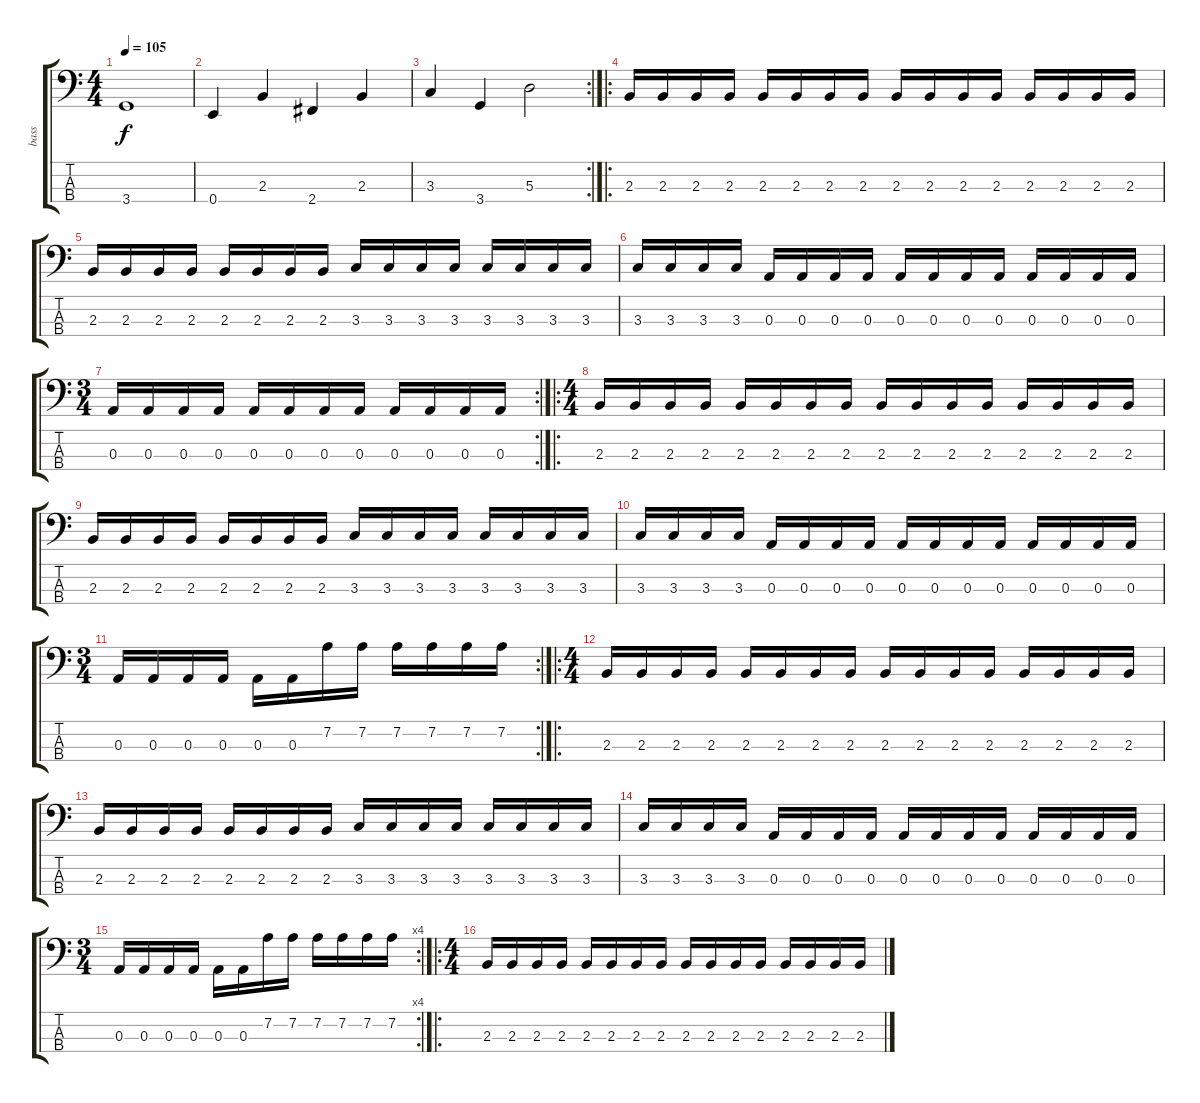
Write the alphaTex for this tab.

\track ("bass" "bass") {instrument electricbasspick}
\staff {score tabs}
\tuning (G2 D2 A1 E1) {hide}
\ts (4 4)
\tempo 105
\clef f4
\ks c
3.4.1{dy f} |
0.4.4 2.3.4 2.4.4 2.3.4 |
\rc 2
3.3.4 3.4.4 5.3.2 |
\ro
2.3.16 2.3.16 2.3.16 2.3.16 2.3.16 2.3.16 2.3.16 2.3.16 2.3.16 2.3.16 2.3.16 2.3.16 2.3.16 2.3.16 2.3.16 2.3.16 |
2.3.16 2.3.16 2.3.16 2.3.16 2.3.16 2.3.16 2.3.16 2.3.16 3.3.16 3.3.16 3.3.16 3.3.16 3.3.16 3.3.16 3.3.16 3.3.16 |
3.3.16 3.3.16 3.3.16 3.3.16 0.3.16 0.3.16 0.3.16 0.3.16 0.3.16 0.3.16 0.3.16 0.3.16 0.3.16 0.3.16 0.3.16 0.3.16 |
\rc 2
\ts (3 4)
0.3.16 0.3.16 0.3.16 0.3.16 0.3.16 0.3.16 0.3.16 0.3.16 0.3.16 0.3.16 0.3.16 0.3.16 |
\ro
\ts (4 4)
2.3.16 2.3.16 2.3.16 2.3.16 2.3.16 2.3.16 2.3.16 2.3.16 2.3.16 2.3.16 2.3.16 2.3.16 2.3.16 2.3.16 2.3.16 2.3.16 |
2.3.16 2.3.16 2.3.16 2.3.16 2.3.16 2.3.16 2.3.16 2.3.16 3.3.16 3.3.16 3.3.16 3.3.16 3.3.16 3.3.16 3.3.16 3.3.16 |
3.3.16 3.3.16 3.3.16 3.3.16 0.3.16 0.3.16 0.3.16 0.3.16 0.3.16 0.3.16 0.3.16 0.3.16 0.3.16 0.3.16 0.3.16 0.3.16 |
\rc 2
\ts (3 4)
0.3.16 0.3.16 0.3.16 0.3.16 0.3.16 0.3.16 7.2.16 7.2.16 7.2.16 7.2.16 7.2.16 7.2.16 |
\ro
\ts (4 4)
2.3.16 2.3.16 2.3.16 2.3.16 2.3.16 2.3.16 2.3.16 2.3.16 2.3.16 2.3.16 2.3.16 2.3.16 2.3.16 2.3.16 2.3.16 2.3.16 |
2.3.16 2.3.16 2.3.16 2.3.16 2.3.16 2.3.16 2.3.16 2.3.16 3.3.16 3.3.16 3.3.16 3.3.16 3.3.16 3.3.16 3.3.16 3.3.16 |
3.3.16 3.3.16 3.3.16 3.3.16 0.3.16 0.3.16 0.3.16 0.3.16 0.3.16 0.3.16 0.3.16 0.3.16 0.3.16 0.3.16 0.3.16 0.3.16 |
\rc 4
\ts (3 4)
0.3.16 0.3.16 0.3.16 0.3.16 0.3.16 0.3.16 7.2.16 7.2.16 7.2.16 7.2.16 7.2.16 7.2.16 |
\ro
\ts (4 4)
2.3.16 2.3.16 2.3.16 2.3.16 2.3.16 2.3.16 2.3.16 2.3.16 2.3.16 2.3.16 2.3.16 2.3.16 2.3.16 2.3.16 2.3.16 2.3.16
